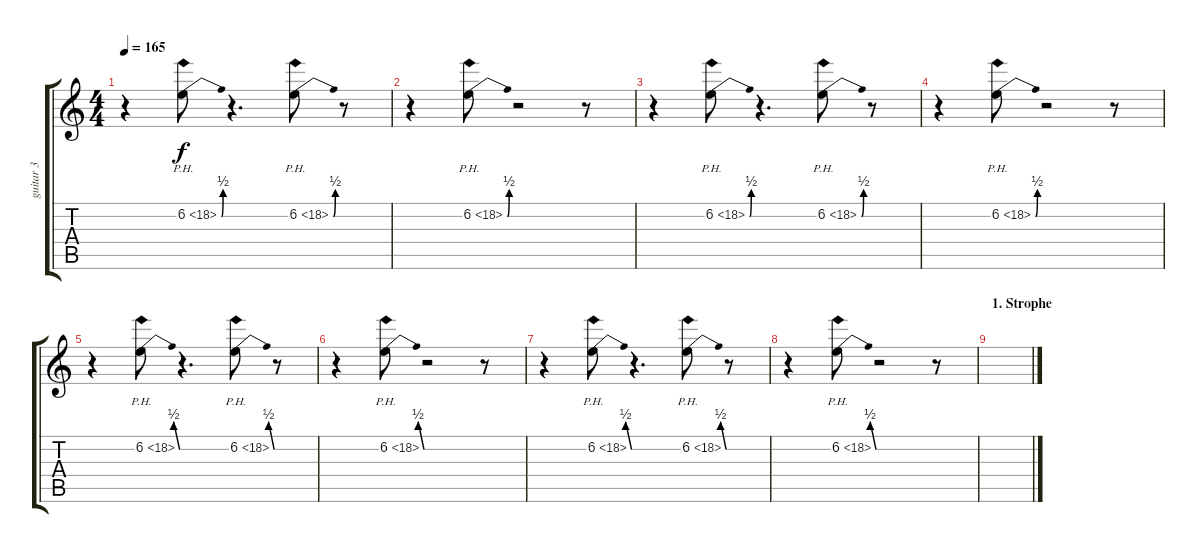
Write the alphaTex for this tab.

\track ("guitar 3" "guitar 3") {instrument overdrivenguitar}
\staff {score tabs}
\tuning (Eb4 Bb3 Gb3 Db3 Ab2 Eb2) {hide}
\ts (4 4)
\tempo 165
\clef g2
\ks c
r.4{dy f} 6.2{be (bend 0 0 60 2) ph 12}.8 r.4{d} 6.2{be (bend 0 0 60 2) ph 12}.8 r.8 |
r.4 6.2{be (bend 0 0 60 2) ph 12}.8 r.2 r.8 |
r.4 6.2{be (bend 0 0 60 2) ph 12}.8 r.4{d} 6.2{be (bend 0 0 60 2) ph 12}.8 r.8 |
r.4 6.2{be (bend 0 0 60 2) ph 12}.8 r.2 r.8 |
r.4 6.2{be (bend 0 0 60 2) ph 12}.8 r.4{d} 6.2{be (bend 0 0 60 2) ph 12}.8 r.8 |
r.4 6.2{be (bend 0 0 60 2) ph 12}.8 r.2 r.8 |
r.4 6.2{be (bend 0 0 60 2) ph 12}.8 r.4{d} 6.2{be (bend 0 0 60 2) ph 12}.8 r.8 |
r.4 6.2{be (bend 0 0 60 2) ph 12}.8 r.2 r.8 |
\section ("" "1. Strophe")
